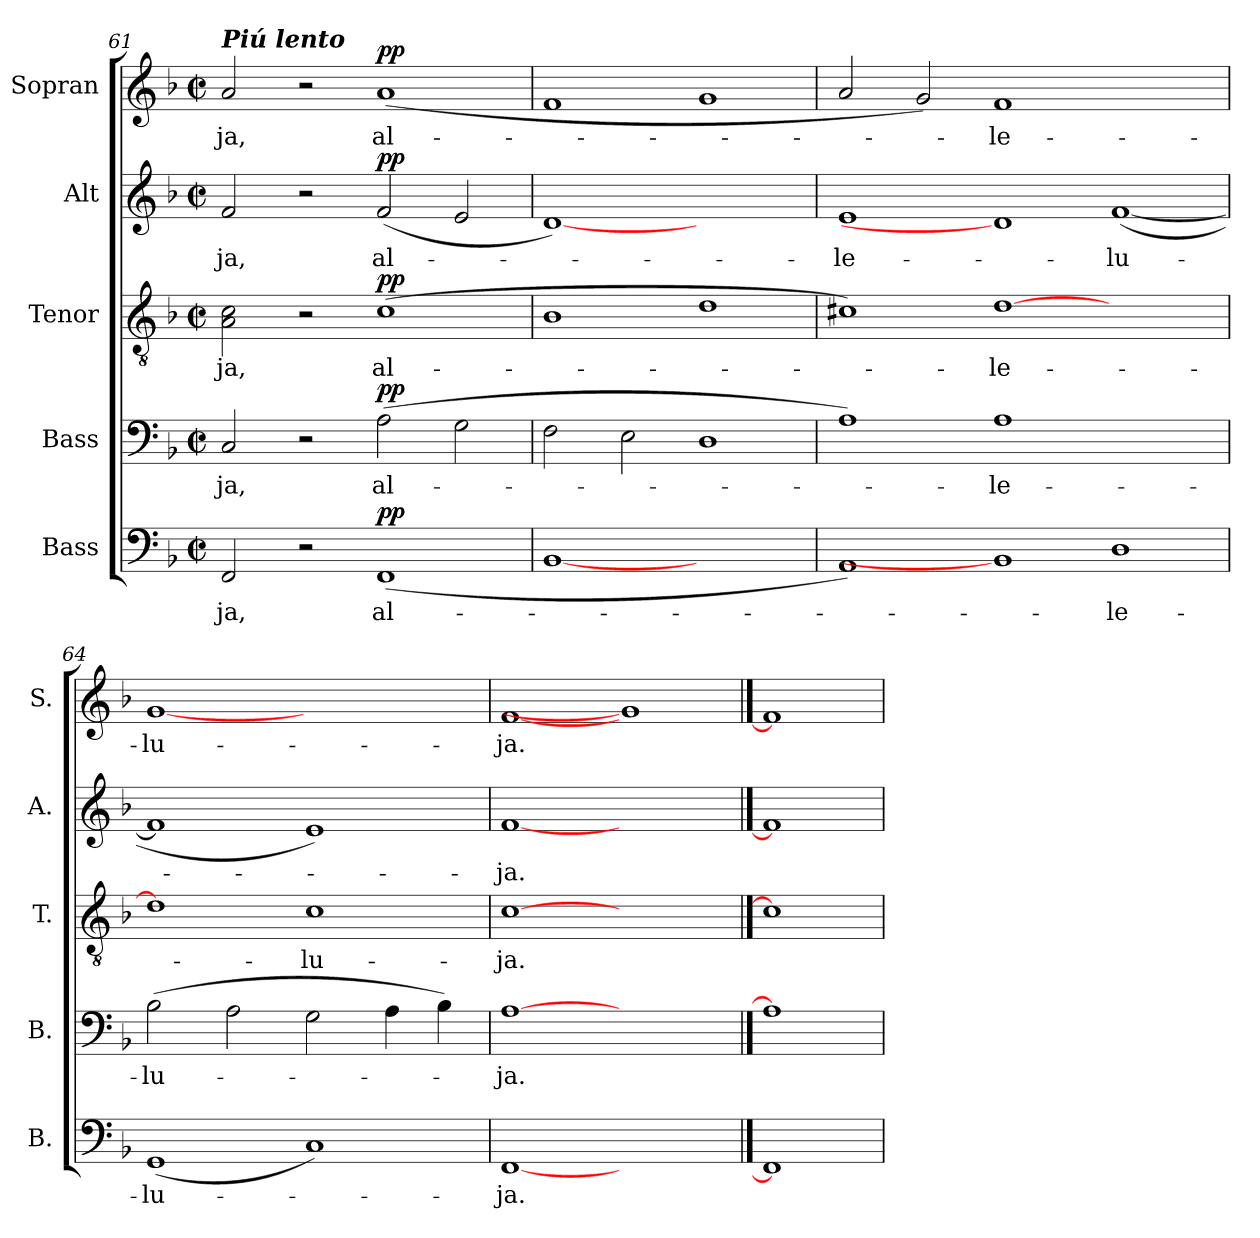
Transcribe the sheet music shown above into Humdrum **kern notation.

**kern	**text	**dynam	**kern	**text	**dynam	**kern	**text	**dynam	**kern	**text	**dynam	**kern	**text	**dynam
*part5	*part5	*part5	*part4	*part4	*part4	*part3	*part3	*part3	*part2	*part2	*part2	*part1	*part1	*part1
*staff5	*staff5	*staff5	*staff4	*staff4	*staff4	*staff3	*staff3	*staff3	*staff2	*staff2	*staff2	*staff1	*staff1	*staff1
*I"Bass	*	*	*I"Bass	*	*	*I"Tenor	*	*	*I"Alt	*	*	*I"Sopran	*	*
*I'B.	*	*	*I'B.	*	*	*I'T.	*	*	*I'A.	*	*	*I'S.	*	*
!!LO:LB:g=z
*clefF4	*	*	*clefF4	*	*	*clefGv2	*	*	*clefG2	*	*	*clefG2	*	*
*k[b-]	*	*	*k[b-]	*	*	*k[b-]	*	*	*k[b-]	*	*	*k[b-]	*	*
*F:	*	*	*F:	*	*	*F:	*	*	*F:	*	*	*F:	*	*
*M2/2	*	*	*M2/2	*	*	*M2/2	*	*	*M2/2	*	*	*M2/2	*	*
*met(c|)	*	*	*met(c|)	*	*	*met(c|)	*	*	*met(c|)	*	*	*met(c|)	*	*
=61	=61	=61	=61	=61	=61	=61	=61	=61	=61	=61	=61	=61	=61	=61
!	!	!	!	!	!	!	!	!	!	!	!	!LO:TX:a:Bi:t=Piú lento	!	!
!	!LO:LY:b	!	!	!LO:LY:b	!	!	!LO:LY:b	!	!	!LO:LY:b	!	!	!LO:LY:b	!
2FF/	-ja,	.	2C/	-ja,	.	2A\ 2c\	-ja,	.	2f/	-ja,	.	2a/	-ja,	.
2r	.	.	2r	.	.	2r	.	.	2r	.	.	2r	.	.
!	!LO:LY:b	!LO:DY:a	!	!LO:LY:b	!LO:DY:a	!	!LO:LY:b	!LO:DY:a	!	!LO:LY:b	!LO:DY:a	!	!LO:LY:b	!LO:DY:a
(<1FF	al-	pp	(>2A\	al-	pp	(>1c	al-	pp	(<2f/	al-	pp	(<1a	al-	pp
.	.	.	2G\	.	.	.	.	.	2e/	.	.	.	.	.
=62	=62	=62	=62	=62	=62	=62	=62	=62	=62	=62	=62	=62	=62	=62
[1BB-	.	.	2F\	.	.	1B-	.	.	[1d)	.	.	1f	.	.
.	.	.	2E\	.	.	.	.	.	.	.	.	.	.	.
1ryy	.	.	1D	.	.	1d	.	.	1ryy	.	.	1g	.	.
=63	=63	=63	=63	=63	=63	=63	=63	=63	=63	=63	=63	=63	=63	=63
!	!	!	!	!	!	!	!	!	!	!LO:LY:b	!	!	!	!
1AA)	.	.	1A)	.	.	1c#X)	.	.	1e	-le-	.	2a/	.	.
.	.	.	.	.	.	.	.	.	.	.	.	2g/)	.	.
!	!	!	!	!LO:LY:b	!	!	!LO:LY:b	!	!	!	!	!	!LO:LY:b	!
1BB-]	.	.	1A	-le-	.	[1d	-le-	.	1d]	.	.	1f	-le-	.
!	!LO:LY:b	!	!	!	!	!	!	!	!	!LO:LY:b	!	!	!	!
1D	-le-	.	1ryy	.	.	1ryy	.	.	(<[1f	-lu-	.	1ryy	.	.
=64	=64	=64	=64	=64	=64	=64	=64	=64	=64	=64	=64	=64	=64	=64
!	!LO:LY:b	!	!	!LO:LY:b	!	!	!	!	!	!	!	!	!LO:LY:b	!
(<1GG	-lu-	.	(>2B-\	-lu-	.	1d]	.	.	1f]	.	.	[1g	-lu-	.
.	.	.	2A\	.	.	.	.	.	.	.	.	.	.	.
!	!	!	!	!	!	!	!LO:LY:b	!	!	!	!	!	!	!
1C)	.	.	2G\	.	.	1c	-lu-	.	1e)	.	.	1ryy	.	.
.	.	.	4A\	.	.	.	.	.	.	.	.	.	.	.
.	.	.	4B-\)	.	.	.	.	.	.	.	.	.	.	.
=65	=65	=65	=65	=65	=65	=65	=65	=65	=65	=65	=65	=65	=65	=65
!	!LO:LY:b	!	!	!LO:LY:b	!	!	!LO:LY:b	!	!	!LO:LY:b	!	!	!LO:LY:b	!
[1FF	-ja.	.	[1A	-ja.	.	[1c	-ja.	.	[1f	-ja.	.	[1f	-ja.	.
1ryy	.	.	1ryy	.	.	1ryy	.	.	1ryy	.	.	1g]	.	.
==66	==66	==66	==66	==66	==66	==66	==66	==66	==66	==66	==66	==66	==66	==66
1FF]	.	.	1A]	.	.	1c]	.	.	1f]	.	.	1f]	.	.
=	=	=	=	=	=	=	=	=	=	=	=	=	=	=
*-	*-	*-	*-	*-	*-	*-	*-	*-	*-	*-	*-	*-	*-	*-
